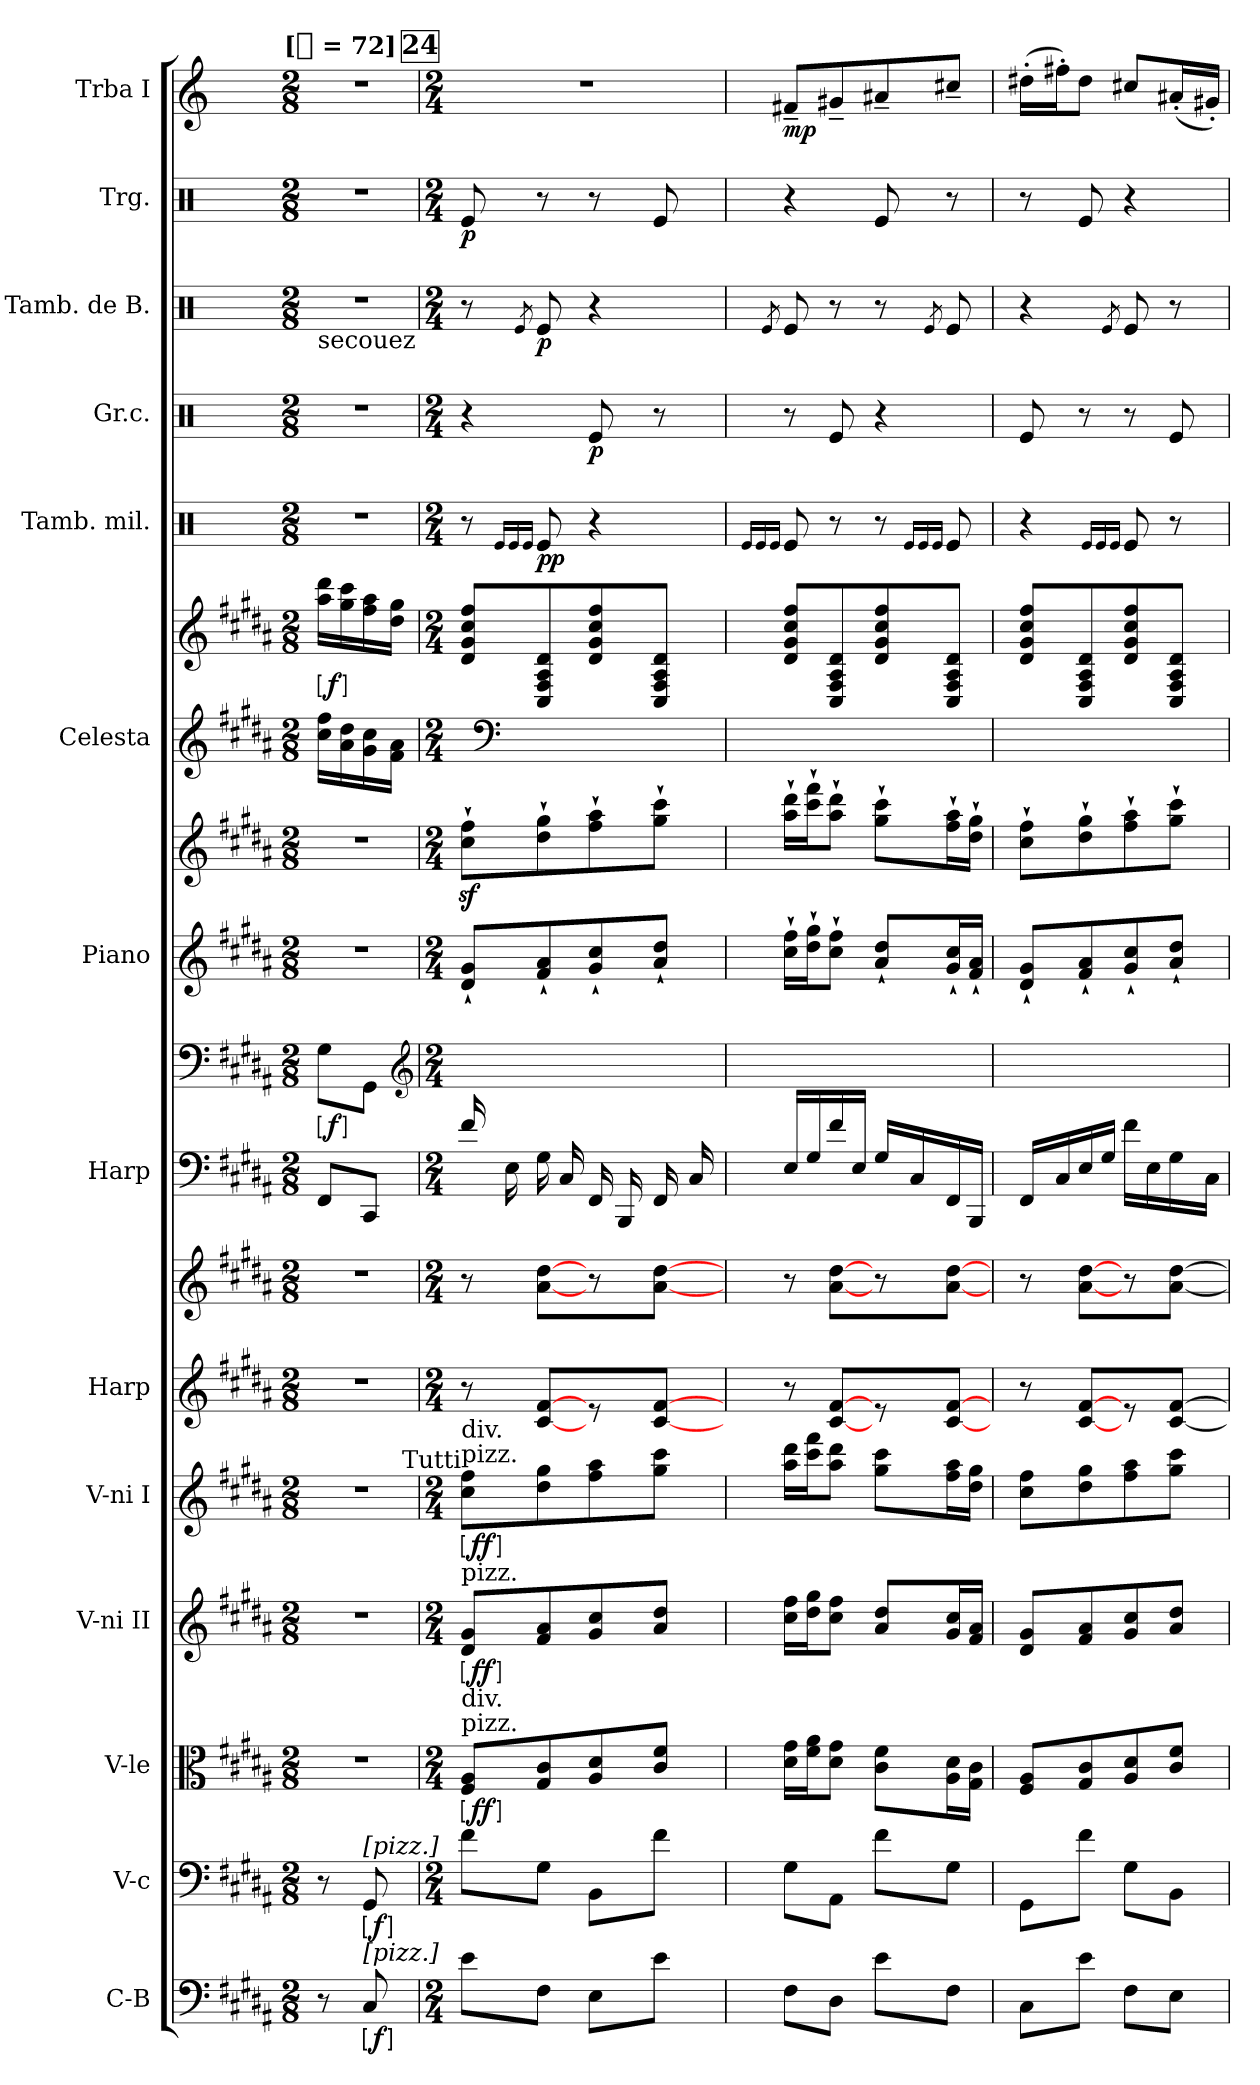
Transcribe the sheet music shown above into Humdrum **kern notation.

**kern	**dynam	**kern	**dynam	**kern	**dynam	**kern	**dynam	**kern	**dynam	**kern	**kern	**kern	**kern	**dynam	**kern	**kern	**kern	**kern	**dynam	**kern	**dynam	**kern	**dynam	**kern	**dynam	**kern	**dynam	**kern	**dynam
*part14	*part14	*part13	*part13	*part12	*part12	*part11	*part11	*part10	*part10	*part9	*part9	*part8	*part8	*part8	*part7	*part7	*part6	*part6	*part6	*part5	*part5	*part4	*part4	*part3	*part3	*part2	*part2	*part1	*part1
*staff18	*staff18	*staff17	*staff17	*staff16	*staff16	*staff15	*staff15	*staff14	*staff14	*staff13	*staff12	*staff11	*staff10	*staff10/11	*staff9	*staff8	*staff7	*staff6	*staff6/7	*staff5	*staff5	*staff4	*staff4	*staff3	*staff3	*staff2	*staff2	*staff1	*staff1
*I"C-B	*	*I"V-c	*	*I"V-le	*	*I"V-ni II	*	*I"V-ni I	*	*I"Harp	*	*I"Harp	*	*	*I"Piano	*	*I"Celesta	*	*	*I"Tamb. mil.	*	*I"Gr.c.	*	*I"Tamb. de B.	*	*I"Trg.	*	*I"Trba I	*
*I'Cb	*	*I'Vc	*	*	*	*	*	*	*	*I'Hp	*	*I'Hp	*	*	*I'Pno	*	*I'Clst	*	*	*	*	*	*	*	*	*	*	*	*
*clefF4	*	*clefF4	*	*clefC3	*	*clefG2	*	*clefG2	*	*clefG2	*clefG2	*clefF4	*clefF4	*	*clefG2	*clefG2	*clefG2	*clefG2	*	*clefX	*	*clefX	*	*clefX	*	*clefX	*	*clefG2	*
*ITrd7c12	*	*	*	*	*	*	*	*	*	*	*	*	*	*	*	*	*ITrd-7c-12	*ITrd-7c-12	*	*	*	*	*	*	*	*	*	*	*
*k[f#c#g#d#a#]	*	*k[f#c#g#d#a#]	*	*k[f#c#g#d#a#]	*	*k[f#c#g#d#a#]	*	*k[f#c#g#d#a#]	*	*k[f#c#g#d#a#]	*k[f#c#g#d#a#]	*k[f#c#g#d#a#]	*k[f#c#g#d#a#]	*	*k[f#c#g#d#a#]	*k[f#c#g#d#a#]	*k[f#c#g#d#a#]	*k[f#c#g#d#a#]	*	*k[]	*	*k[]	*	*k[]	*	*k[]	*	*k[]	*
!!LO:TX:omd:t=[[quarter] = 72]
*M2/8	*	*M2/8	*	*M2/8	*	*M2/8	*	*M2/8	*	*M2/8	*M2/8	*M2/8	*M2/8	*	*M2/8	*M2/8	*M2/8	*M2/8	*	*M2/8	*	*M2/8	*	*M2/8	*	*M2/8	*	*M2/8	*
*MM72	*	*MM72	*	*MM72	*	*MM72	*	*MM72	*	*MM72	*MM72	*MM72	*MM72	*	*MM72	*MM72	*MM72	*MM72	*	*MM72	*	*MM72	*	*MM72	*	*MM72	*	*MM72	*
=1	=1	=1	=1	=1	=1	=1	=1	=1	=1	=1	=1	=1	=1	=1	=1	=1	=1	=1	=1	=1	=1	=1	=1	=1	=1	=1	=1	=1	=1
!	!	!	!	!	!	!	!	!	!	!	!	!	!	!	!	!	!	!	!	!	!	!	!	!LO:TX:b:t=secouez	!	!	!	!	!
!	!	!	!	!	!	!	!	!	!	!	!	!	!	!LO:DY:ed=brack	!	!	!	!	!LO:DY:ed=brack	!	!	!	!	!	!	!	!	!	!
8r	.	8r	.	4r	.	4r	.	4r	.	4r	4r	8FF#L	8G#\L	f	4r	4r	16ccc# 16fff#LL	16aaa# 16dddd#LL	f	4r	.	4r	.	4r	.	4r	.	4r	.
.	.	.	.	.	.	.	.	.	.	.	.	.	.	.	.	.	16aa# 16ddd#	16ggg# 16cccc#	.	.	.	.	.	.	.	.	.	.	.
!	!	!LO:TX:a:t=[pizz.]	!	!	!	!	!	!	!	!	!	!	!	!	!	!	!	!	!	!	!	!	!	!	!	!	!	!	!
!LO:TX:a:t=[pizz.]	!	!	!	!	!	!	!	!	!	!	!	!	!	!	!	!	!	!	!	!	!	!	!	!	!	!	!	!	!
!	!LO:DY:ed=brack	!	!LO:DY:ed=brack	!	!	!	!	!	!	!	!	!	!	!	!	!	!	!	!	!	!	!	!	!	!	!	!	!	!
8CC#	f	8GG#	f	.	.	.	.	.	.	.	.	8CC#J	8GG#J	.	.	.	16gg# 16ccc#	16fff# 16aaa#	.	.	.	.	.	.	.	.	.	.	.
.	.	.	.	.	.	.	.	.	.	.	.	.	.	.	.	.	16ff# 16aa#JJ	16ddd# 16ggg#JJ	.	.	.	.	.	.	.	.	.	.	.
*	*	*	*	*	*	*	*	*	*	*	*	*	*clefG2	*	*	*	*	*	*	*	*	*	*	*	*	*	*	*	*
!!LO:REH:place=s1:t=24
=2	=2	=2	=2	=2	=2	=2	=2	=2	=2	=2	=2	=2	=2	=2	=2	=2	=2	=2	=2	=2	=2	=2	=2	=2	=2	=2	=2	=2	=2
*M2/4	*	*M2/4	*	*M2/4	*	*M2/4	*	*M2/4	*	*M2/4	*M2/4	*M2/4	*M2/4	*	*M2/4	*M2/4	*M2/4	*M2/4	*	*M2/4	*	*M2/4	*	*M2/4	*	*M2/4	*	*M2/4	*
!	!	!	!	!	!	!	!	!LO:TX:a:t=pizz.	!	!	!	!	!	!	!	!	!	!	!	!	!	!	!	!	!	!	!	!	!
!	!	!	!	!	!	!	!	!LO:TX:a:t=div.	!	!	!	!	!	!	!	!	!	!	!	!	!	!	!	!	!	!	!	!	!
!	!	!	!	!	!	!	!	!LO:TX:a:rj:t=Tutti	!	!	!	!	!	!	!	!	!	!	!	!	!	!	!	!	!	!	!	!	!
!	!	!	!	!	!	!LO:TX:a:t=pizz.	!	!	!	!	!	!	!	!	!	!	!	!	!	!	!	!	!	!	!	!	!	!	!
!	!	!	!	!LO:TX:a:t=pizz.	!	!	!	!	!	!	!	!	!	!	!	!	!	!	!	!	!	!	!	!	!	!	!	!	!
!	!	!	!	!LO:TX:a:t=div.	!	!	!	!	!	!	!	!	!	!	!	!	!	!	!	!	!	!	!	!	!	!	!	!	!
!	!	!	!	!	!LO:DY:ed=brack	!	!LO:DY:ed=brack	!	!LO:DY:ed=brack	!	!	!	!	!	!	!LO:DY:t=Una corda e sempre poco %s	!	!	!	!	!	!	!	!	!	!	!	!	!
8E\L	.	8f#\L	.	8F# 8A#L	ff	8d# 8g#L	ff	8cc# 8ff#L	ff	8r	8r	16f#/	16ryy	.	8d#` 8g#`L	8cc#z` 8ff#z`L	8ryy	8dd#\ 8gg#\ 8ccc#\ 8fff#\L	.	8r	.	4r	.	8r	.	8Re/	p	2r	.
*	*	*	*	*	*	*	*	*	*	*	*	*	*	*	*	*	*clefF4	*	*	*	*	*	*	*	*	*	*	*	*
.	.	.	.	.	.	.	.	.	.	.	.	16E	16ryy	.	.	.	.	.	.	.	.	.	.	.	.	.	.	.	.
.	.	.	.	.	.	.	.	.	.	.	.	.	.	.	.	.	.	.	.	16qqRe/LL	.	.	.	.	.	.	.	.	.
.	.	.	.	.	.	.	.	.	.	.	.	.	.	.	.	.	.	.	.	16qqRe/	.	.	.	.	.	.	.	.	.
.	.	.	.	.	.	.	.	.	.	.	.	.	.	.	.	.	.	.	.	16qqRe/JJ	.	.	.	8qRe/	.	.	.	.	.
8FF#\J	.	8G#\J	.	8G# 8c#	.	8f# 8a#	.	8dd# 8gg#	.	[8c# [8f#L	[8a# [8dd#L	16G#	16ryy	.	8f#` 8a#`	8dd#` 8gg#`	8ryy	8c#/ 8f#/ 8a#/ 8dd#/	.	8Re/	pp	.	.	8Re/	p	8r	.	.	.
.	.	.	.	.	.	.	.	.	.	.	.	16C#	16ryy	.	.	.	.	.	.	.	.	.	.	.	.	.	.	.	.
8EE\L	.	8BB\L	.	8A# 8d#	.	8g# 8cc#	.	8ff# 8aa#	.	8r	8r	16FF#	16ryy	.	8g#` 8cc#`	8ff#` 8aa#`	4ryy	8dd# 8gg# 8ccc# 8fff#	.	4r	.	8Re/	p	4r	.	8r	.	.	.
.	.	.	.	.	.	.	.	.	.	.	.	16BBB	16ryy	.	.	.	.	.	.	.	.	.	.	.	.	.	.	.	.
8E\J	.	8f#\J	.	8c# 8f#J	.	8a# 8dd#J	.	8gg# 8ccc#J	.	[8c# [8f#J	[8a# [8dd#J	16FF#	16ryy	.	8a#` 8dd#`J	8gg#` 8ccc#`J	.	8c#/ 8f#/ 8a#/ 8dd#/J	.	.	.	8r	.	.	.	8Re/	.	.	.
.	.	.	.	.	.	.	.	.	.	.	.	16C#	16ryy	.	.	.	.	.	.	.	.	.	.	.	.	.	.	.	.
=3	=3	=3	=3	=3	=3	=3	=3	=3	=3	=3	=3	=3	=3	=3	=3	=3	=3	=3	=3	=3	=3	=3	=3	=3	=3	=3	=3	=3	=3
.	.	.	.	.	.	.	.	.	.	.	.	.	.	.	.	.	.	.	.	16qqRe/LL	.	.	.	.	.	.	.	.	.
.	.	.	.	.	.	.	.	.	.	.	.	.	.	.	.	.	.	.	.	16qqRe/	.	.	.	.	.	.	.	.	.
.	.	.	.	.	.	.	.	.	.	.	.	.	.	.	.	.	.	.	.	16qqRe/JJ	.	.	.	8qRe/	.	.	.	.	.
8FF#\L	.	8G#\L	.	16d# 16g#LL	.	16cc# 16ff#LL	.	16aa# 16ddd#LL	.	8r	8r	16E/LL	8ryy	.	16cc#` 16ff#`LL	16aa#` 16ddd#`LL	2ryy	8dd#\ 8gg#\ 8ccc#\ 8fff#\L	.	8Re/	.	8r	.	8Re/	.	4r	.	8f#X~L	mp
.	.	.	.	16f# 16a#J	.	16dd# 16gg#J	.	16ccc# 16fff#J	.	.	.	16G#	.	.	16dd#` 16gg#`J	16ccc#` 16fff#`J	.	.	.	.	.	.	.	.	.	.	.	.	.
8DD#\J	.	8AA#\J	.	8d# 8g#J	.	8cc# 8ff#J	.	8aa# 8ddd#J	.	[8c# [8f#L	[8a# [8dd#L	16f#/	16ryy	.	8cc#` 8ff#`J	8aa#` 8ddd#`J	.	8c#/ 8f#/ 8a#/ 8dd#/	.	8r	.	8Re/	.	8r	.	.	.	8g#X~	.
.	.	.	.	.	.	.	.	.	.	.	.	16EJJ	16ryy	.	.	.	.	.	.	.	.	.	.	.	.	.	.	.	.
8E\L	.	8f#\L	.	8c# 8f#L	.	8a# 8dd#L	.	8gg# 8ccc#L	.	8r	8r	16G#LL	4ryy	.	8a#` 8dd#`L	8gg#` 8ccc#`L	.	8dd# 8gg# 8ccc# 8fff#	.	8r	.	4r	.	8r	.	8Re/	.	8a#X~	.
.	.	.	.	.	.	.	.	.	.	.	.	16C#	.	.	.	.	.	.	.	.	.	.	.	.	.	.	.	.	.
.	.	.	.	.	.	.	.	.	.	.	.	.	.	.	.	.	.	.	.	16qqRe/LL	.	.	.	.	.	.	.	.	.
.	.	.	.	.	.	.	.	.	.	.	.	.	.	.	.	.	.	.	.	16qqRe/	.	.	.	.	.	.	.	.	.
.	.	.	.	.	.	.	.	.	.	.	.	.	.	.	.	.	.	.	.	16qqRe/JJ	.	.	.	8qRe/	.	.	.	.	.
8FF#\J	.	8G#\J	.	16A# 16d#L	.	16g# 16cc#L	.	16ff# 16aa#L	.	[8c# [8f#J	[8a# [8dd#J	16FF#	.	.	16g#` 16cc#`L	16ff#` 16aa#`L	.	8c#/ 8f#/ 8a#/ 8dd#/J	.	8Re/	.	.	.	8Re/	.	8r	.	8cc#X~J	.
.	.	.	.	16G# 16c#JJ	.	16f# 16a#JJ	.	16dd# 16gg#JJ	.	.	.	16BBBJJ	.	.	16f#` 16a#`JJ	16dd#` 16gg#`JJ	.	.	.	.	.	.	.	.	.	.	.	.	.
=4	=4	=4	=4	=4	=4	=4	=4	=4	=4	=4	=4	=4	=4	=4	=4	=4	=4	=4	=4	=4	=4	=4	=4	=4	=4	=4	=4	=4	=4
8CC#\L	.	8GG#\L	.	8F# 8A#L	.	8d# 8g#L	.	8cc# 8ff#L	.	8r	8r	16FF#LL	4ryy	.	8d#` 8g#`L	8cc#` 8ff#`L	2ryy	8dd#\ 8gg#\ 8ccc#\ 8fff#\L	.	4r	.	8Re/	.	4r	.	8r	.	(16dd#X'LL	.
.	.	.	.	.	.	.	.	.	.	.	.	16C#	.	.	.	.	.	.	.	.	.	.	.	.	.	.	.	16ff#X'J)	.
8E\J	.	8f#\J	.	8G# 8c#	.	8f# 8a#	.	8dd# 8gg#	.	[8c# [8f#L	[8a# [8dd#L	16E	.	.	8f#` 8a#`	8dd#` 8gg#`	.	8c#/ 8f#/ 8a#/ 8dd#/	.	.	.	8r	.	.	.	8Re/	.	8dd#J	.
.	.	.	.	.	.	.	.	.	.	.	.	16G#JJ	.	.	.	.	.	.	.	.	.	.	.	.	.	.	.	.	.
.	.	.	.	.	.	.	.	.	.	.	.	.	.	.	.	.	.	.	.	16qqRe/LL	.	.	.	.	.	.	.	.	.
.	.	.	.	.	.	.	.	.	.	.	.	.	.	.	.	.	.	.	.	16qqRe/	.	.	.	.	.	.	.	.	.
.	.	.	.	.	.	.	.	.	.	.	.	.	.	.	.	.	.	.	.	16qqRe/JJ	.	.	.	8qRe/	.	.	.	.	.
8FF#\L	.	8G#\L	.	8A# 8d#	.	8g# 8cc#	.	8ff# 8aa#	.	8r	8r	16f#\LL	16ryy	.	8g#` 8cc#`	8ff#` 8aa#`	.	8dd# 8gg# 8ccc# 8fff#	.	8Re/	.	8r	.	8Re/	.	4r	.	8cc#XL	.
.	.	.	.	.	.	.	.	.	.	.	.	16E	8.ryy	.	.	.	.	.	.	.	.	.	.	.	.	.	.	.	.
8EE\J	.	8BB\J	.	8c# 8f#J	.	8a# 8dd#J	.	8gg# 8ccc#J	.	[8c# [8f#J	[8a# [8dd#J	16G#	.	.	8a#` 8dd#`J	8gg#` 8ccc#`J	.	8c#/ 8f#/ 8a#/ 8dd#/J	.	8r	.	8Re/	.	8r	.	.	.	(16a#X'L	.
.	.	.	.	.	.	.	.	.	.	.	.	16C#JJ	.	.	.	.	.	.	.	.	.	.	.	.	.	.	.	16g#X'JJ)	.
=	=	=	=	=	=	=	=	=	=	=	=	=	=	=	=	=	=	=	=	=	=	=	=	=	=	=	=	=	=
*-	*-	*-	*-	*-	*-	*-	*-	*-	*-	*-	*-	*-	*-	*-	*-	*-	*-	*-	*-	*-	*-	*-	*-	*-	*-	*-	*-	*-	*-
